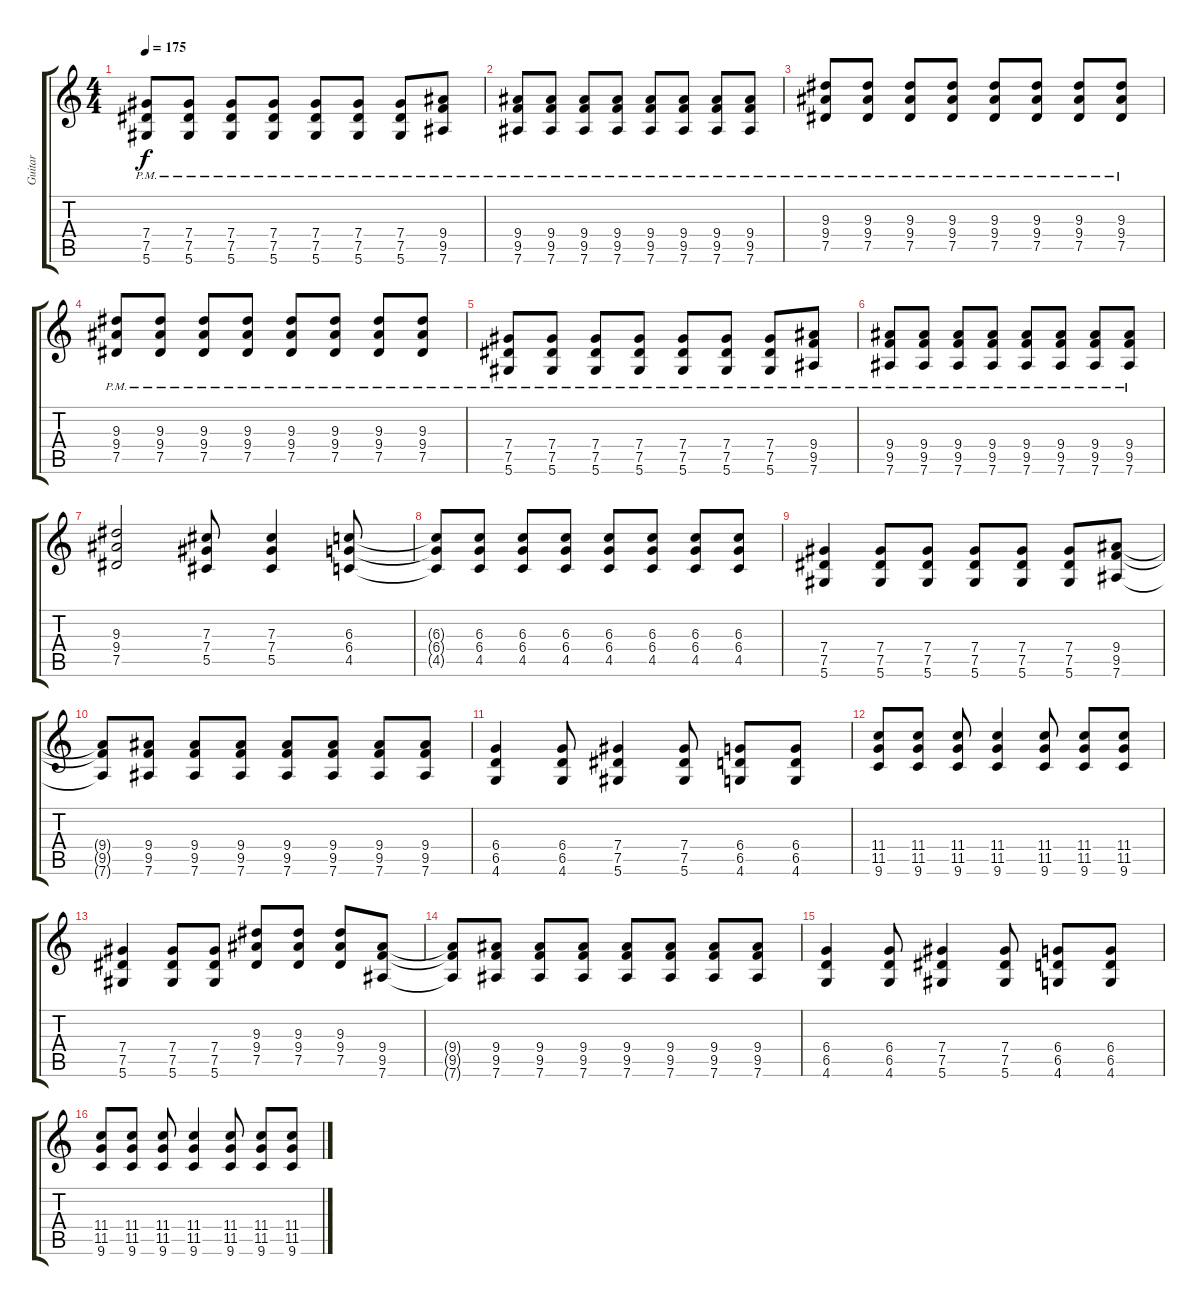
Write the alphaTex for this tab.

\track ("Guitar" "Guitar") {instrument distortionguitar}
\staff {score tabs}
\tuning (Eb4 Bb3 Gb3 Db3 Ab2 Eb2) {hide}
\ts (4 4)
\tempo 175
\clef g2
\ks c
(7.4{pm} 7.5{pm} 5.6{pm}).8{dy f} (7.4{pm} 7.5{pm} 5.6{pm}).8 (7.4{pm} 7.5{pm} 5.6{pm}).8 (7.4{pm} 7.5{pm} 5.6{pm}).8 (7.4{pm} 7.5{pm} 5.6{pm}).8 (7.4{pm} 7.5{pm} 5.6{pm}).8 (7.4{pm} 7.5{pm} 5.6{pm}).8 (9.4{pm} 9.5{pm} 7.6{pm}).8 |
(9.4{pm} 9.5{pm} 7.6{pm}).8 (9.4{pm} 9.5{pm} 7.6{pm}).8 (9.4{pm} 9.5{pm} 7.6{pm}).8 (9.4{pm} 9.5{pm} 7.6{pm}).8 (9.4{pm} 9.5{pm} 7.6{pm}).8 (9.4{pm} 9.5{pm} 7.6{pm}).8 (9.4{pm} 9.5{pm} 7.6{pm}).8 (9.4{pm} 9.5{pm} 7.6{pm}).8 |
(9.3{pm} 9.4{pm} 7.5{pm}).8 (9.3{pm} 9.4{pm} 7.5{pm}).8 (9.3{pm} 9.4{pm} 7.5{pm}).8 (9.3{pm} 9.4{pm} 7.5{pm}).8 (9.3{pm} 9.4{pm} 7.5{pm}).8 (9.3{pm} 9.4{pm} 7.5{pm}).8 (9.3{pm} 9.4{pm} 7.5{pm}).8 (9.3{pm} 9.4{pm} 7.5{pm}).8 |
(9.3{pm} 9.4{pm} 7.5{pm}).8 (9.3{pm} 9.4{pm} 7.5{pm}).8 (9.3{pm} 9.4{pm} 7.5{pm}).8 (9.3{pm} 9.4{pm} 7.5{pm}).8 (9.3{pm} 9.4{pm} 7.5{pm}).8 (9.3{pm} 9.4{pm} 7.5{pm}).8 (9.3{pm} 9.4{pm} 7.5{pm}).8 (9.3{pm} 9.4{pm} 7.5{pm}).8 |
(7.4{pm} 7.5{pm} 5.6{pm}).8 (7.4{pm} 7.5{pm} 5.6{pm}).8 (7.4{pm} 7.5{pm} 5.6{pm}).8 (7.4{pm} 7.5{pm} 5.6{pm}).8 (7.4{pm} 7.5{pm} 5.6{pm}).8 (7.4{pm} 7.5{pm} 5.6{pm}).8 (7.4{pm} 7.5{pm} 5.6{pm}).8 (9.4{pm} 9.5{pm} 7.6{pm}).8 |
(9.4{pm} 9.5{pm} 7.6{pm}).8 (9.4{pm} 9.5{pm} 7.6{pm}).8 (9.4{pm} 9.5{pm} 7.6{pm}).8 (9.4{pm} 9.5{pm} 7.6{pm}).8 (9.4{pm} 9.5{pm} 7.6{pm}).8 (9.4{pm} 9.5{pm} 7.6{pm}).8 (9.4{pm} 9.5{pm} 7.6{pm}).8 (9.4{pm} 9.5{pm} 7.6{pm}).8 |
(9.3 9.4 7.5).2 (7.3 7.4 5.5).8 (7.3 7.4 5.5).4 (6.3 6.4 4.5).8 |
(6.3{t} 6.4{t} 4.5{t}).8 (6.3 6.4 4.5).8 (6.3 6.4 4.5).8 (6.3 6.4 4.5).8 (6.3 6.4 4.5).8 (6.3 6.4 4.5).8 (6.3 6.4 4.5).8 (6.3 6.4 4.5).8 |
(7.4 7.5 5.6).4 (7.4 7.5 5.6).8 (7.4 7.5 5.6).8 (7.4 7.5 5.6).8 (7.4 7.5 5.6).8 (7.4 7.5 5.6).8 (9.4 9.5 7.6).8 |
(9.4{t} 9.5{t} 7.6{t}).8 (9.4 9.5 7.6).8 (9.4 9.5 7.6).8 (9.4 9.5 7.6).8 (9.4 9.5 7.6).8 (9.4 9.5 7.6).8 (9.4 9.5 7.6).8 (9.4 9.5 7.6).8 |
(6.4 6.5 4.6).4 (6.4 6.5 4.6).8 (7.4 7.5 5.6).4 (7.4 7.5 5.6).8 (6.4 6.5 4.6).8 (6.4 6.5 4.6).8 |
(11.4 11.5 9.6).8 (11.4 11.5 9.6).8 (11.4 11.5 9.6).8 (11.4 11.5 9.6).4 (11.4 11.5 9.6).8 (11.4 11.5 9.6).8 (11.4 11.5 9.6).8 |
(7.4 7.5 5.6).4 (7.4 7.5 5.6).8 (7.4 7.5 5.6).8 (9.3 9.4 7.5).8 (9.3 9.4 7.5).8 (9.3 9.4 7.5).8 (9.4 9.5 7.6).8 |
(9.4{t} 9.5{t} 7.6{t}).8 (9.4 9.5 7.6).8 (9.4 9.5 7.6).8 (9.4 9.5 7.6).8 (9.4 9.5 7.6).8 (9.4 9.5 7.6).8 (9.4 9.5 7.6).8 (9.4 9.5 7.6).8 |
(6.4 6.5 4.6).4 (6.4 6.5 4.6).8 (7.4 7.5 5.6).4 (7.4 7.5 5.6).8 (6.4 6.5 4.6).8 (6.4 6.5 4.6).8 |
(11.4 11.5 9.6).8 (11.4 11.5 9.6).8 (11.4 11.5 9.6).8 (11.4 11.5 9.6).4 (11.4 11.5 9.6).8 (11.4 11.5 9.6).8 (11.4 11.5 9.6).8
